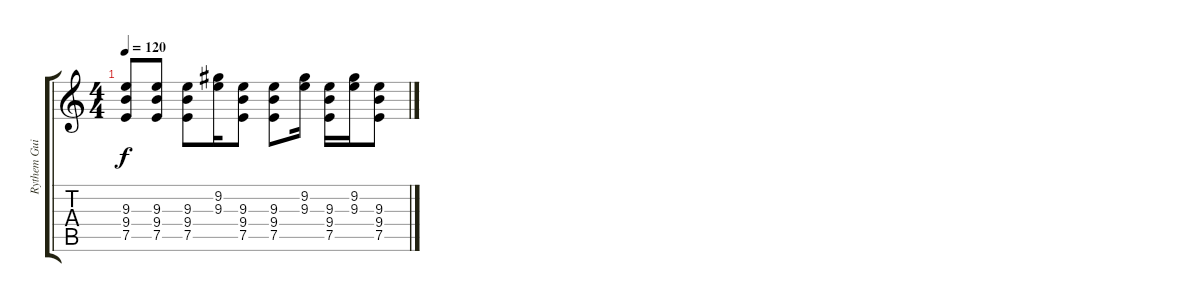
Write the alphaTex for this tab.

\track ("Rythem Guitar" "Rythem Gui") {instrument distortionguitar}
\staff {score tabs}
\tuning (E4 B3 G3 D3 A2 E2) {hide}
\ts (4 4)
\tempo 120
\clef g2
\ks c
(9.3 9.4 7.5).8{dy f} (9.3 9.4 7.5).8 (9.3 9.4 7.5).8 (9.2 9.3).16 (9.3 9.4 7.5).8 (9.3 9.4 7.5).8 (9.2 9.3).16 (9.3 9.4 7.5).16 (9.2 9.3).16 (9.3 9.4 7.5).8
